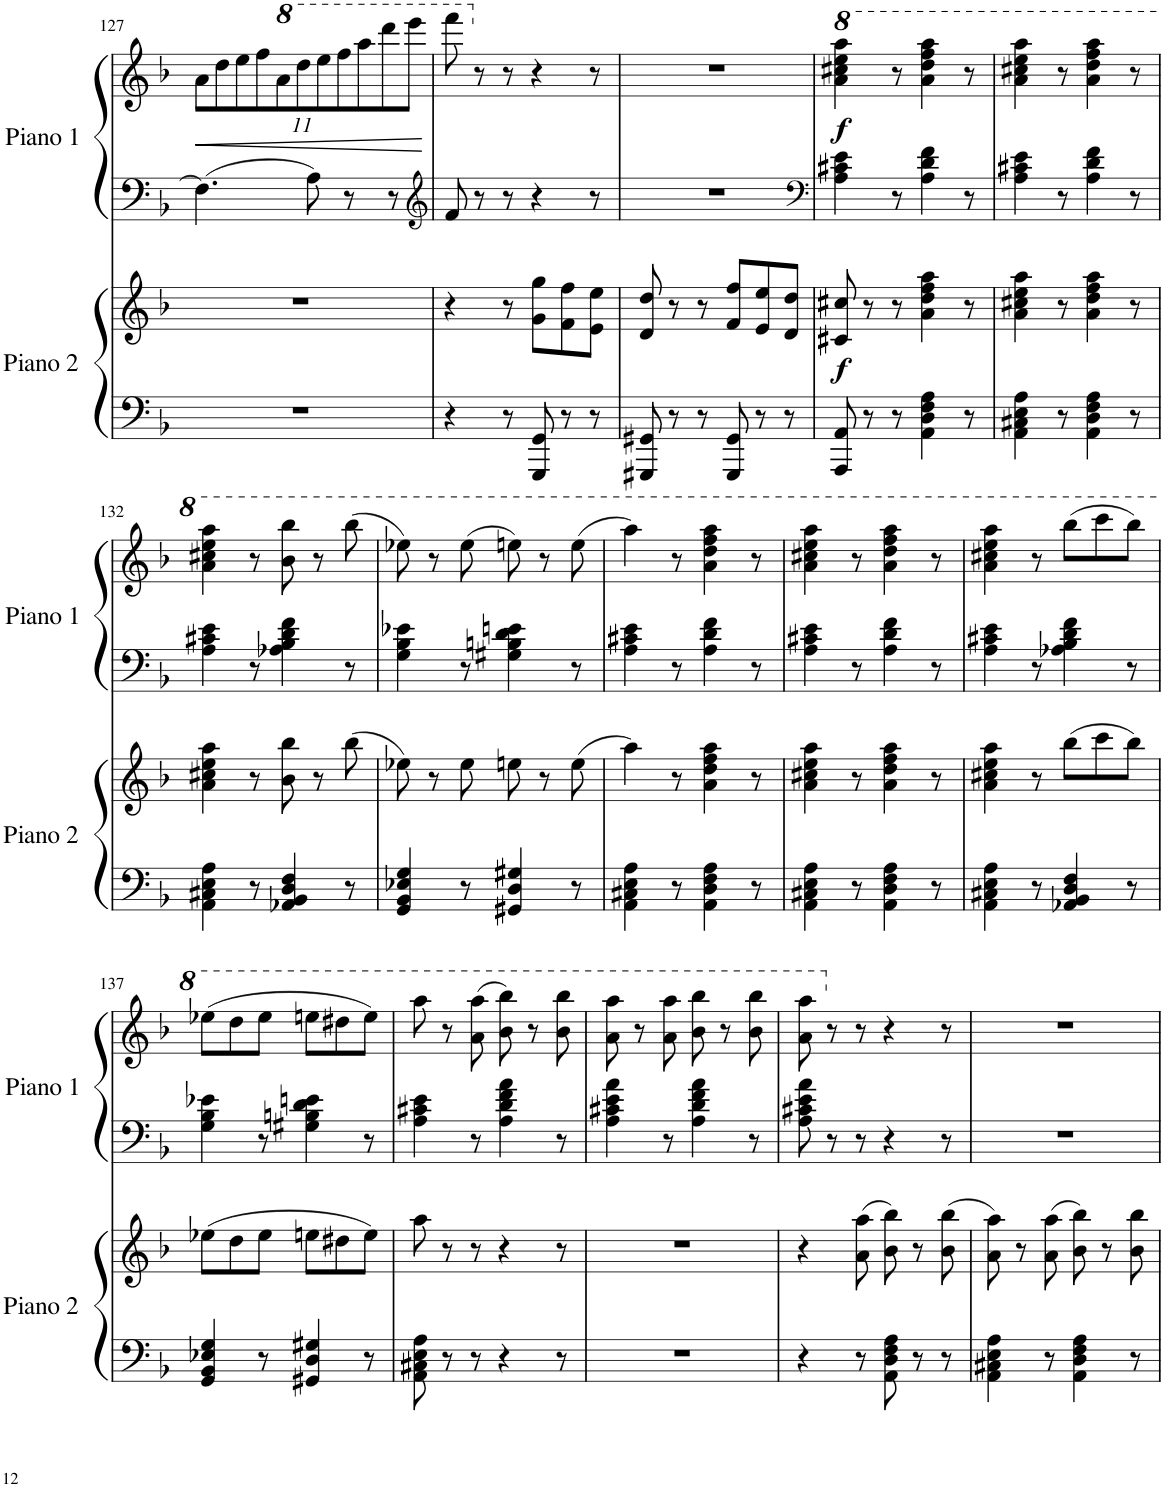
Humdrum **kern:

**kern	**kern	**dynam	**kern	**kern	**dynam
*part2	*part2	*part2	*part1	*part1	*part1
*staff4	*staff3	*staff3/4	*staff2	*staff1	*staff1/2
*I"Piano 2	*	*	*I"Piano 1	*	*
*I'Piano 2	*	*	*I'Piano 1	*	*
!!LO:PB:g=z
*clefF4	*clefG2	*	*clefF4	*clefG2	*
*k[b-]	*k[b-]	*	*k[b-]	*k[b-]	*
*M6/8	*M6/8	*	*M6/8	*M6/8	*
*	*	*	*	*Xbrackettup	*
=127	=127	=127	=127	=127	=127
!	!	!	!	!	!LO:HP:b
2.r	2.r	.	4.F\]	44%3a\L	<
.	.	.	.	44%3dd\	.
.	.	.	.	44%3ee\	.
.	.	.	.	44%3ff\	.
*	*	*	*	*8va	*
.	.	.	.	44%3aa\	.
.	.	.	.	44%3ddd\	.
.	.	.	8A\	.	.
.	.	.	.	44%3eee\	.
.	.	.	.	44%3fff\	.
.	.	.	8r	.	.
.	.	.	.	44%3aaa\	.
.	.	.	.	44%3dddd\	.
.	.	.	8r	.	.
.	.	.	.	44%3eeee\J	.
.	.	.	.	.	[
=128	=128	=128	=128	=128	=128
*	*	*	*clefG2	*	*
4r	4r	.	8f/	8ffff\	.
*	*	*	*	*X8va	*
.	.	.	8r	8r	.
8r	8r	.	8r	8r	.
8GGG/ 8GG/	8g\ 8gg\L	.	4r	4r	.
8r	8f\ 8ff\	.	.	.	.
8r	8e\ 8ee\J	.	8r	8r	.
=129	=129	=129	=129	=129	=129
8GGG#X/ 8GG#X/	8d/ 8dd/	.	2.r	2.r	.
8r	8r	.	.	.	.
8r	8r	.	.	.	.
8GGG#/ 8GG#/	8f/ 8ff/L	.	.	.	.
8r	8e/ 8ee/	.	.	.	.
8r	8d/ 8dd/J	.	.	.	.
=130	=130	=130	=130	=130	=130
*	*	*	*clefF4	*	*
*	*	*	*	*8va	*
!	!	!LO:DY:b	!	!	!LO:DY:b
8AAA/ 8AA/	8c#X/ 8cc#X/	f	4A\ 4c#X\ 4e\	4aa\ 4ccc#X\ 4eee\ 4aaa\	f
8r	8r	.	.	.	.
8r	8r	.	8r	8r	.
4AA\ 4D\ 4F\ 4A\	4a\ 4dd\ 4ff\ 4aa\	.	4A\ 4d\ 4f\	4aa\ 4ddd\ 4fff\ 4aaa\	.
8r	8r	.	8r	8r	.
=131	=131	=131	=131	=131	=131
4AA\ 4C#X\ 4E\ 4A\	4a\ 4cc#X\ 4ee\ 4aa\	.	4A\ 4c#X\ 4e\	4aa\ 4ccc#X\ 4eee\ 4aaa\	.
8r	8r	.	8r	8r	.
4AA\ 4D\ 4F\ 4A\	4a\ 4dd\ 4ff\ 4aa\	.	4A\ 4d\ 4f\	4aa\ 4ddd\ 4fff\ 4aaa\	.
8r	8r	.	8r	8r	.
!!LO:LB:g=z
=132	=132	=132	=132	=132	=132
4AA\ 4C#X\ 4E\ 4A\	4a\ 4cc#X\ 4ee\ 4aa\	.	4A\ 4c#X\ 4e\	4aa\ 4ccc#X\ 4eee\ 4aaa\	.
8r	8r	.	8r	8r	.
4AA-X/ 4BB-/ 4D/ 4F/	8b-\ 8bb-\	.	4A-X\ 4B-\ 4d\ 4f\	8bb-\ 8bbb-\	.
.	8r	.	.	8r	.
8r	(8bb-\	.	8r	(8bbb-\	.
=133	=133	=133	=133	=133	=133
4GG/ 4BB-/ 4E-X/ 4G/	8ee-X\)	.	4G\ 4B-\ 4e-X\	8eee-X\)	.
.	8r	.	.	8r	.
8r	8ee-\	.	8r	(8eee-\	.
4GG#X/ 4D/ 4G#X/	8een\	.	4G#X\ 4Bn\ 4d\ 4en\	8eeen\)	.
.	8r	.	.	8r	.
8r	(8ee\	.	8r	(8eee\	.
=134	=134	=134	=134	=134	=134
4AA\ 4C#X\ 4E\ 4A\	4aa\)	.	4A\ 4c#X\ 4e\	4aaa\)	.
8r	8r	.	8r	8r	.
4AA\ 4D\ 4F\ 4A\	4a\ 4dd\ 4ff\ 4aa\	.	4A\ 4d\ 4f\	4aa\ 4ddd\ 4fff\ 4aaa\	.
8r	8r	.	8r	8r	.
=135	=135	=135	=135	=135	=135
4AA\ 4C#X\ 4E\ 4A\	4a\ 4cc#X\ 4ee\ 4aa\	.	4A\ 4c#X\ 4e\	4aa\ 4ccc#X\ 4eee\ 4aaa\	.
8r	8r	.	8r	8r	.
4AA\ 4D\ 4F\ 4A\	4a\ 4dd\ 4ff\ 4aa\	.	4A\ 4d\ 4f\	4aa\ 4ddd\ 4fff\ 4aaa\	.
8r	8r	.	8r	8r	.
=136	=136	=136	=136	=136	=136
4AA\ 4C#X\ 4E\ 4A\	4a\ 4cc#X\ 4ee\ 4aa\	.	4A\ 4c#X\ 4e\	4aa\ 4ccc#X\ 4eee\ 4aaa\	.
8r	8r	.	8r	8r	.
4AA-X/ 4BB-/ 4D/ 4F/	(8bb-\L	.	4A-X\ 4B-\ 4d\ 4f\	(8bbb-\L	.
.	8ccc\	.	.	8cccc\	.
8r	8bb-\J)	.	8r	8bbb-\J)	.
!!LO:LB:g=z
=137	=137	=137	=137	=137	=137
4GG/ 4BB-/ 4E-X/ 4G/	(8ee-X\L	.	4G\ 4B-\ 4e-X\	(8eee-X\L	.
.	8dd\	.	.	8ddd\	.
8r	8ee-\J	.	8r	8eee-\J	.
4GG#X/ 4D/ 4G#X/	8een\L	.	4G#X\ 4Bn\ 4d\ 4en\	8eeen\L	.
.	8dd#X\	.	.	8ddd#X\	.
8r	8ee\J)	.	8r	8eee\J)	.
=138	=138	=138	=138	=138	=138
8AA\ 8C#X\ 8E\ 8A\	8aa\	.	4A\ 4c#X\ 4e\	8aaa\	.
8r	8r	.	.	8r	.
8r	8r	.	8r	(8aa\ 8aaa\	.
4r	4r	.	4A\ 4d\ 4f\ 4a\	8bb-\ 8bbb-\)	.
.	.	.	.	8r	.
8r	8r	.	8r	8bb-\ 8bbb-\	.
=139	=139	=139	=139	=139	=139
2.r	2.r	.	4A\ 4c#X\ 4e\ 4a\	8aa\ 8aaa\	.
.	.	.	.	8r	.
.	.	.	8r	8aa\ 8aaa\	.
.	.	.	4A\ 4d\ 4f\ 4a\	8bb-\ 8bbb-\	.
.	.	.	.	8r	.
.	.	.	8r	8bb-\ 8bbb-\	.
=140	=140	=140	=140	=140	=140
4r	4r	.	8A\ 8c#X\ 8e\ 8a\	8aa\ 8aaa\	.
*	*	*	*	*X8va	*
.	.	.	8r	8r	.
8r	(8a\ 8aa\	.	8r	8r	.
8AA\ 8D\ 8F\ 8A\	8b-\ 8bb-\)	.	4r	4r	.
8r	8r	.	.	.	.
8r	(8b-\ 8bb-\	.	8r	8r	.
=141	=141	=141	=141	=141	=141
4AA\ 4C#X\ 4E\ 4A\	8a\ 8aa\)	.	2.r	2.r	.
.	8r	.	.	.	.
8r	(8a\ 8aa\	.	.	.	.
4AA\ 4D\ 4F\ 4A\	8b-\ 8bb-\)	.	.	.	.
.	8r	.	.	.	.
8r	8b-\ 8bb-\	.	.	.	.
=	=	=	=	=	=
*-	*-	*-	*-	*-	*-
